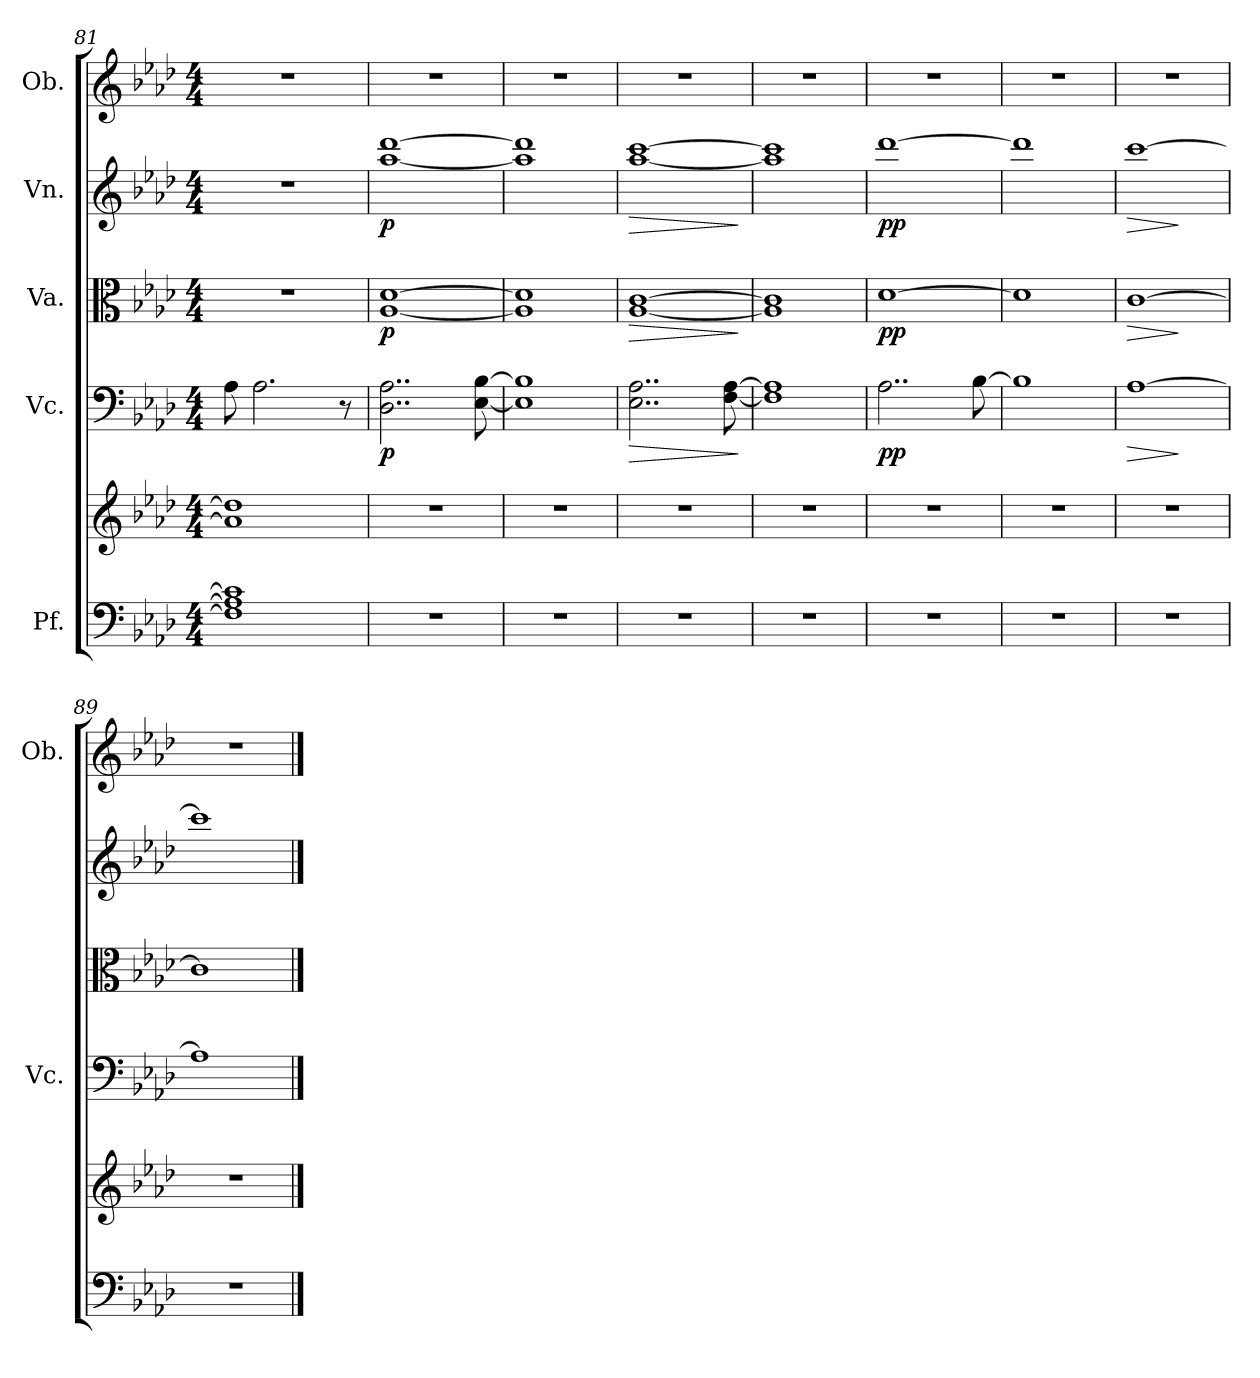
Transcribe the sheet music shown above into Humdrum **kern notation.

**kern	**kern	**kern	**dynam	**kern	**dynam	**kern	**dynam	**kern
*part5	*part5	*part4	*part4	*part3	*part3	*part2	*part2	*part1
*staff6	*staff5	*staff4	*staff4	*staff3	*staff3	*staff2	*staff2	*staff1
*I"Pf.	*	*I"Vc.	*	*I"Va.	*	*I"Vn.	*	*I"Ob.
*	*	*I'Vc.	*	*	*	*	*	*I'Ob.
*clefF4	*clefG2	*clefF4	*	*clefC3	*	*clefG2	*	*clefG2
*k[b-e-a-d-]	*k[b-e-a-d-]	*k[b-e-a-d-]	*	*k[b-e-a-d-]	*	*k[b-e-a-d-]	*	*k[b-e-a-d-]
*M4/4	*M4/4	*M4/4	*	*M4/4	*	*M4/4	*	*M4/4
=81	=81	=81	=81	=81	=81	=81	=81	=81
1F] 1A-] 1c]	1a-] 1dd-]	8A-\	.	1r	.	1r	.	1r
.	.	2.A-\	.	.	.	.	.	.
.	.	8r	.	.	.	.	.	.
!!LO:PB:g=z
=82	=82	=82	=82	=82	=82	=82	=82	=82
!	!	!	!LO:DY:b	!	!LO:DY:b	!	!LO:DY:b	!
1r	1r	2..D-\ 2..A-\	p	[1A- [1d-	p	[1aa- [1ddd-	p	1r
.	.	[8E-\ [8B-\	.	.	.	.	.	.
=83	=83	=83	=83	=83	=83	=83	=83	=83
1r	1r	1E-] 1B-]	.	1A-] 1d-]	.	1aa-] 1ddd-]	.	1r
=84	=84	=84	=84	=84	=84	=84	=84	=84
!	!	!	!LO:HP:b	!	!LO:HP:b	!	!LO:HP:b	!
1r	1r	2..E-\ 2..A-\	>	[1A- [1c	>	[1aa- [1ccc	>	1r
.	.	[8F\ [8A-\	.	.	.	.	.	.
.	.	.	]	.	]	.	]	.
=85	=85	=85	=85	=85	=85	=85	=85	=85
1r	1r	1F] 1A-]	.	1A-] 1c]	.	1aa-] 1ccc]	.	1r
=86	=86	=86	=86	=86	=86	=86	=86	=86
!	!	!	!LO:DY:b	!	!LO:DY:b	!	!LO:DY:b	!
1r	1r	2..A-\	pp	[1d-	pp	[1ddd-	pp	1r
.	.	[8B-\	.	.	.	.	.	.
=87	=87	=87	=87	=87	=87	=87	=87	=87
1r	1r	1B-]	.	1d-]	.	1ddd-]	.	1r
=88	=88	=88	=88	=88	=88	=88	=88	=88
!	!	!	!LO:HP:b	!	!LO:HP:b	!	!LO:HP:b	!
1r	1r	[1A-	>	[1c	>	[1ccc	>	1r
.	.	.	]	.	]	.	]	.
=89	=89	=89	=89	=89	=89	=89	=89	=89
1r	1r	1A-]	.	1c]	.	1ccc]	.	1r
==	==	==	==	==	==	==	==	==
*-	*-	*-	*-	*-	*-	*-	*-	*-
